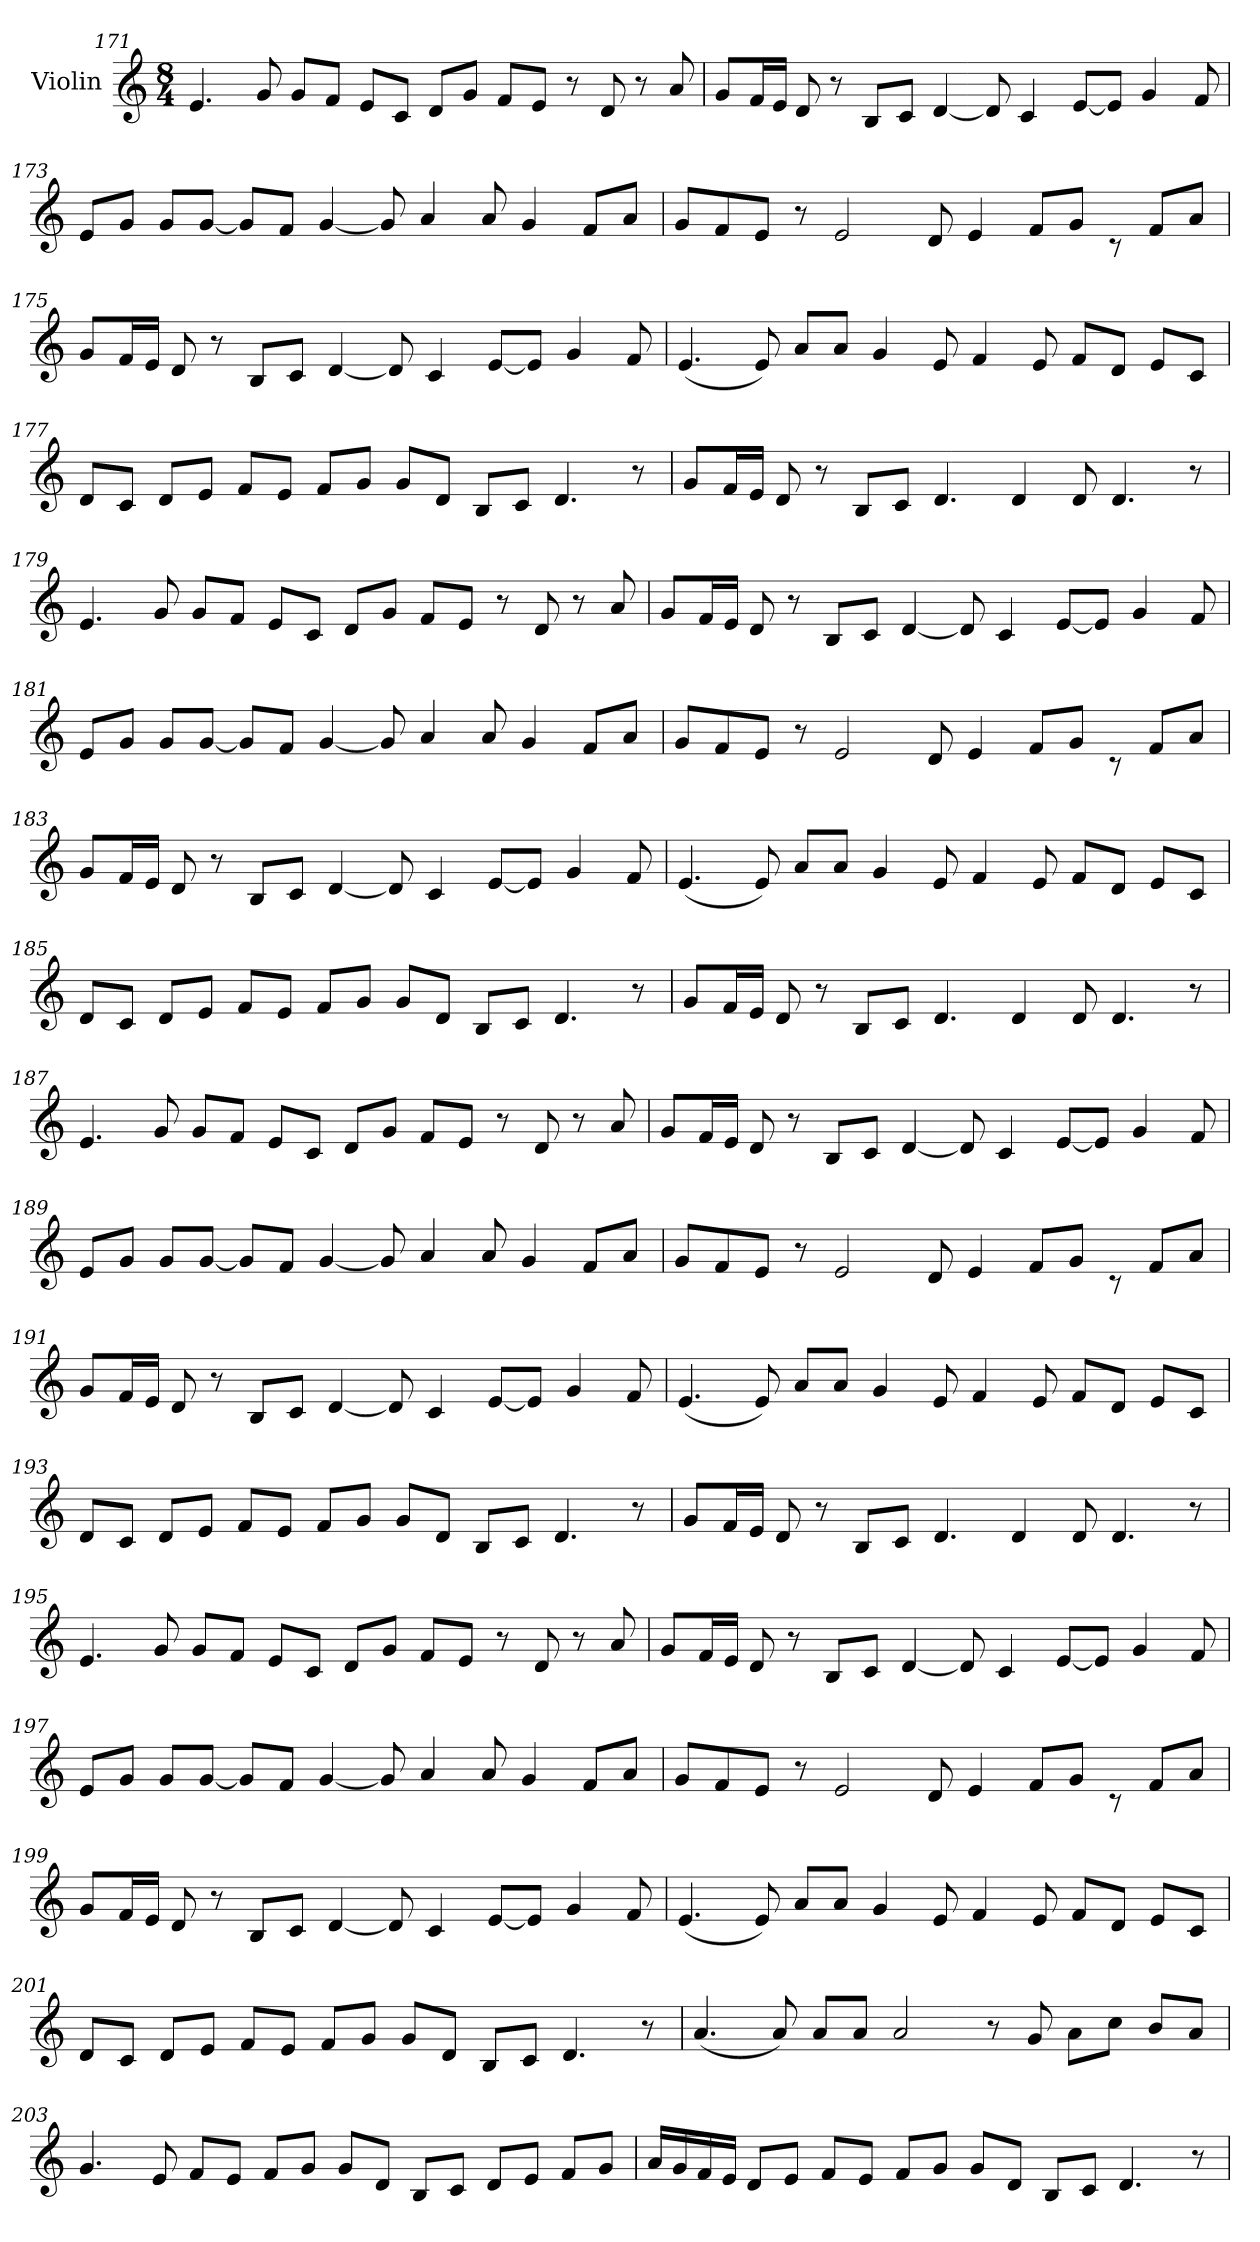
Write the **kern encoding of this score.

**kern
*part1
*staff1
*I"Violin
!!LO:LB:g=z
*clefG2
*k[]
*C:
*M8/4
=171
4.e/
8g/
8g/L
8f/J
8e/L
8c/J
8d/L
8g/J
8f/L
8e/J
8r
8d/
8r
8a/
=172
8g/L
16f/L
16e/JJ
8d/
8r
8B/L
8c/J
[4d/
8d/]
4c/
[8e/L
8e/J]
4g/
8f/
!!LO:LB:g=z
=173
8e/L
8g/J
8g/L
[8g/J
8g/L]
8f/J
[4g/
8g/]
4a/
8a/
4g/
8f/L
8a/J
=174
8g/L
8f/
8e/J
8r
2e/
8d/
4e/
8f/L
8g/J
8rc
8f/L
8a/J
!!LO:PB:g=z
=175
8g/L
16f/L
16e/JJ
8d/
8r
8B/L
8c/J
[4d/
8d/]
4c/
[8e/L
8e/J]
4g/
8f/
=176
(4.e/
8e/)
8a/L
8a/J
4g/
8e/
4f/
8e/
8f/L
8d/J
8e/L
8c/J
!!LO:LB:g=z
=177
8d/L
8c/J
8d/L
8e/J
8f/L
8e/J
8f/L
8g/J
8g/L
8d/J
8B/L
8c/J
4.d/
8r
=178
8g/L
16f/L
16e/JJ
8d/
8r
8B/L
8c/J
4.d/
4d/
8d/
4.d/
8r
!!LO:LB:g=z
=179
4.e/
8g/
8g/L
8f/J
8e/L
8c/J
8d/L
8g/J
8f/L
8e/J
8r
8d/
8r
8a/
=180
8g/L
16f/L
16e/JJ
8d/
8r
8B/L
8c/J
[4d/
8d/]
4c/
[8e/L
8e/J]
4g/
8f/
!!LO:LB:g=z
=181
8e/L
8g/J
8g/L
[8g/J
8g/L]
8f/J
[4g/
8g/]
4a/
8a/
4g/
8f/L
8a/J
=182
8g/L
8f/
8e/J
8r
2e/
8d/
4e/
8f/L
8g/J
8rc
8f/L
8a/J
!!LO:LB:g=z
=183
8g/L
16f/L
16e/JJ
8d/
8r
8B/L
8c/J
[4d/
8d/]
4c/
[8e/L
8e/J]
4g/
8f/
=184
(4.e/
8e/)
8a/L
8a/J
4g/
8e/
4f/
8e/
8f/L
8d/J
8e/L
8c/J
!!LO:LB:g=z
=185
8d/L
8c/J
8d/L
8e/J
8f/L
8e/J
8f/L
8g/J
8g/L
8d/J
8B/L
8c/J
4.d/
8r
=186
8g/L
16f/L
16e/JJ
8d/
8r
8B/L
8c/J
4.d/
4d/
8d/
4.d/
8r
!!LO:LB:g=z
=187
4.e/
8g/
8g/L
8f/J
8e/L
8c/J
8d/L
8g/J
8f/L
8e/J
8r
8d/
8r
8a/
=188
8g/L
16f/L
16e/JJ
8d/
8r
8B/L
8c/J
[4d/
8d/]
4c/
[8e/L
8e/J]
4g/
8f/
!!LO:LB:g=z
=189
8e/L
8g/J
8g/L
[8g/J
8g/L]
8f/J
[4g/
8g/]
4a/
8a/
4g/
8f/L
8a/J
=190
8g/L
8f/
8e/J
8r
2e/
8d/
4e/
8f/L
8g/J
8rc
8f/L
8a/J
!!LO:PB:g=z
=191
8g/L
16f/L
16e/JJ
8d/
8r
8B/L
8c/J
[4d/
8d/]
4c/
[8e/L
8e/J]
4g/
8f/
=192
(4.e/
8e/)
8a/L
8a/J
4g/
8e/
4f/
8e/
8f/L
8d/J
8e/L
8c/J
!!LO:LB:g=z
=193
8d/L
8c/J
8d/L
8e/J
8f/L
8e/J
8f/L
8g/J
8g/L
8d/J
8B/L
8c/J
4.d/
8r
=194
8g/L
16f/L
16e/JJ
8d/
8r
8B/L
8c/J
4.d/
4d/
8d/
4.d/
8r
!!LO:LB:g=z
=195
4.e/
8g/
8g/L
8f/J
8e/L
8c/J
8d/L
8g/J
8f/L
8e/J
8r
8d/
8r
8a/
=196
8g/L
16f/L
16e/JJ
8d/
8r
8B/L
8c/J
[4d/
8d/]
4c/
[8e/L
8e/J]
4g/
8f/
!!LO:LB:g=z
=197
8e/L
8g/J
8g/L
[8g/J
8g/L]
8f/J
[4g/
8g/]
4a/
8a/
4g/
8f/L
8a/J
=198
8g/L
8f/
8e/J
8r
2e/
8d/
4e/
8f/L
8g/J
8rc
8f/L
8a/J
!!LO:LB:g=z
=199
8g/L
16f/L
16e/JJ
8d/
8r
8B/L
8c/J
[4d/
8d/]
4c/
[8e/L
8e/J]
4g/
8f/
=200
(4.e/
8e/)
8a/L
8a/J
4g/
8e/
4f/
8e/
8f/L
8d/J
8e/L
8c/J
!!LO:LB:g=z
=201
8d/L
8c/J
8d/L
8e/J
8f/L
8e/J
8f/L
8g/J
8g/L
8d/J
8B/L
8c/J
4.d/
8r
=202
(4.a/
8a/)
8a/L
8a/J
2a/
8r
8g/
8a\L
8cc\J
8b/L
8a/J
!!LO:LB:g=z
=203
4.g/
8e/
8f/L
8e/J
8f/L
8g/J
8g/L
8d/J
8B/L
8c/J
8d/L
8e/J
8f/L
8g/J
=204
16a/LL
16g/
16f/
16e/JJ
8d/L
8e/J
8f/L
8e/J
8f/L
8g/J
8g/L
8d/J
8B/L
8c/J
4.d/
8r
=
*-
